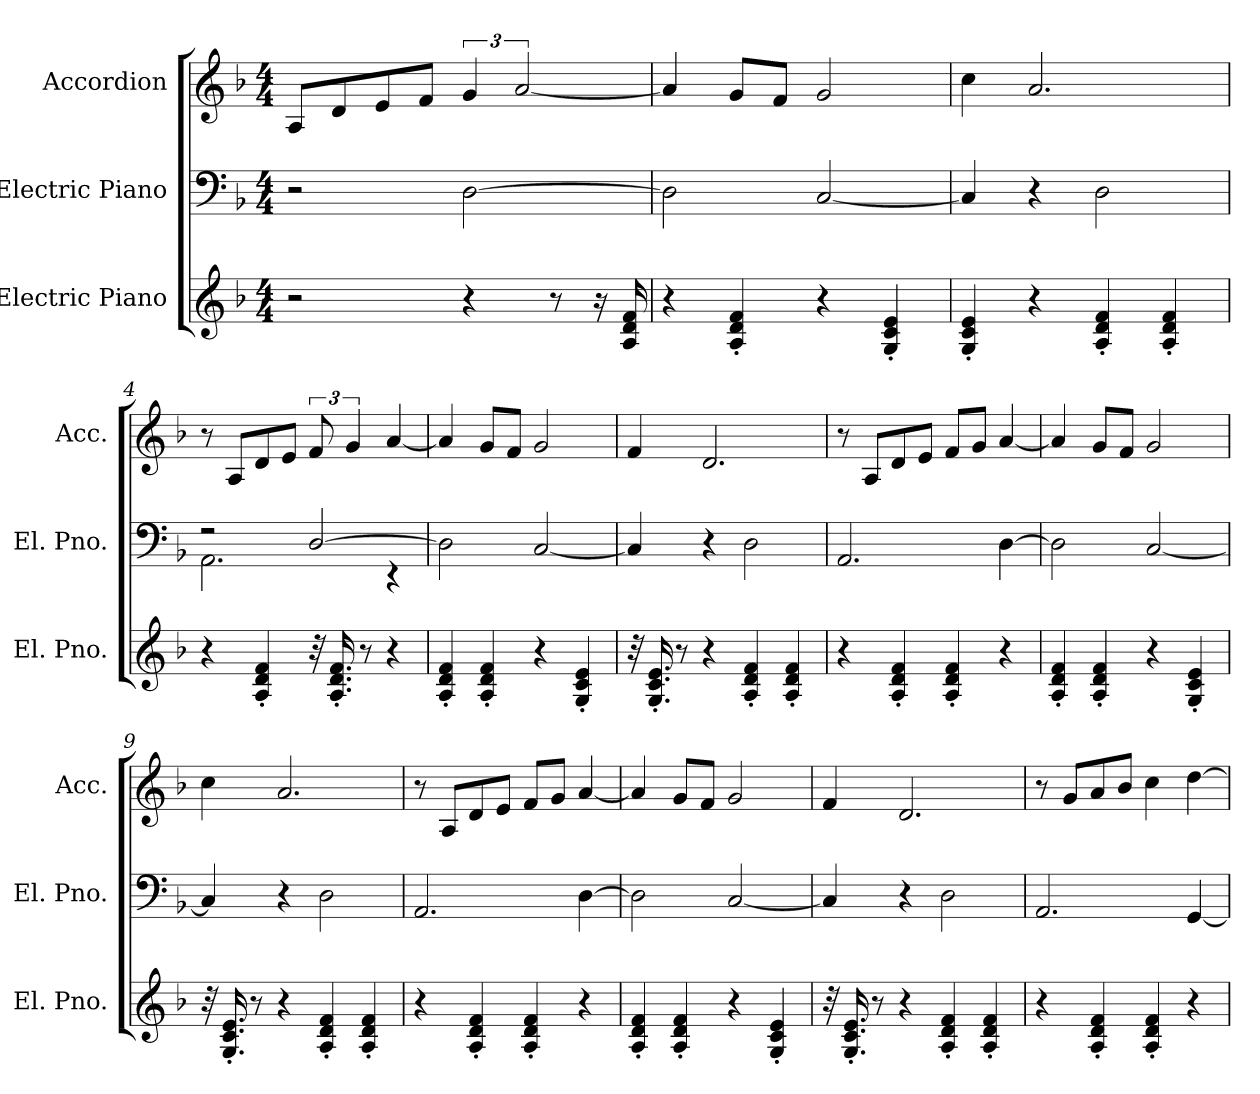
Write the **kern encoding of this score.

**kern	**kern	**kern
*part3	*part2	*part1
*staff3	*staff2	*staff1
*I"Electric Piano	*I"Electric Piano	*I"Accordion
*I'El. Pno.	*I'El. Pno.	*I'Acc.
*clefG2	*clefF4	*clefG2
*k[b-]	*k[b-]	*k[b-]
*M4/4	*M4/4	*M4/4
*MM106	*MM106	*MM106
=1	=1	=1
2r	2r	8A/L
.	.	8d/
.	.	8e/
.	.	8f/J
4r	[2D\	6g/
.	.	[3a/
8r	.	.
16r	.	.
16A/ 16d/ 16f/	.	.
=2	=2	=2
4r	2D\]	4a/]
4A/' 4d/' 4f/'	.	8g/L
.	.	8f/J
4r	[2C/	2g/
4G/' 4c/' 4e/'	.	.
=3	=3	=3
4G/' 4c/' 4e/'	4C/]	4cc\
4r	4r	2.a/
4A/' 4d/' 4f/'	2D\	.
4A/' 4d/' 4f/'	.	.
=4	=4	=4
*	*^	*
4r	2r	2.AA\	8r
.	.	.	8A/L
4A/' 4d/' 4f/'	.	.	8d/
.	.	.	8e/J
32r	[2D/	.	12f/
16.A/' 16.d/' 16.f/'	.	.	.
.	.	.	6g/
8r	.	.	.
4r	.	4r	[4a/
*	*v	*v	*
=5	=5	=5
4A/' 4d/' 4f/'	2D\]	4a/]
4A/' 4d/' 4f/'	.	8g/L
.	.	8f/J
4r	[2C/	2g/
4G/' 4c/' 4e/'	.	.
!!LO:LB:g=z
=6	=6	=6
32r	4C/]	4f/
16.G/' 16.c/' 16.e/'	.	.
8r	.	.
4r	4r	2.d/
4A/' 4d/' 4f/'	2D\	.
4A/' 4d/' 4f/'	.	.
=7	=7	=7
4r	2.AA/	8r
.	.	8A/L
4A/' 4d/' 4f/'	.	8d/
.	.	8e/J
4A/' 4d/' 4f/'	.	8f/L
.	.	8g/J
4r	[4D\	[4a/
=8	=8	=8
4A/' 4d/' 4f/'	2D\]	4a/]
4A/' 4d/' 4f/'	.	8g/L
.	.	8f/J
4r	[2C/	2g/
4G/' 4c/' 4e/'	.	.
=9	=9	=9
32r	4C/]	4cc\
16.G/' 16.c/' 16.e/'	.	.
8r	.	.
4r	4r	2.a/
4A/' 4d/' 4f/'	2D\	.
4A/' 4d/' 4f/'	.	.
=10	=10	=10
4r	2.AA/	8r
.	.	8A/L
4A/' 4d/' 4f/'	.	8d/
.	.	8e/J
4A/' 4d/' 4f/'	.	8f/L
.	.	8g/J
4r	[4D\	[4a/
=11	=11	=11
4A/' 4d/' 4f/'	2D\]	4a/]
4A/' 4d/' 4f/'	.	8g/L
.	.	8f/J
4r	[2C/	2g/
4G/' 4c/' 4e/'	.	.
!!LO:LB:g=z
=12	=12	=12
32r	4C/]	4f/
16.G/' 16.c/' 16.e/'	.	.
8r	.	.
4r	4r	2.d/
4A/' 4d/' 4f/'	2D\	.
4A/' 4d/' 4f/'	.	.
=13	=13	=13
4r	2.AA/	8r
.	.	8g/L
4A/' 4d/' 4f/'	.	8a/
.	.	8b-/J
4A/' 4d/' 4f/'	.	4cc\
4r	[4GG/	[4dd\
=	=	=
*-	*-	*-
